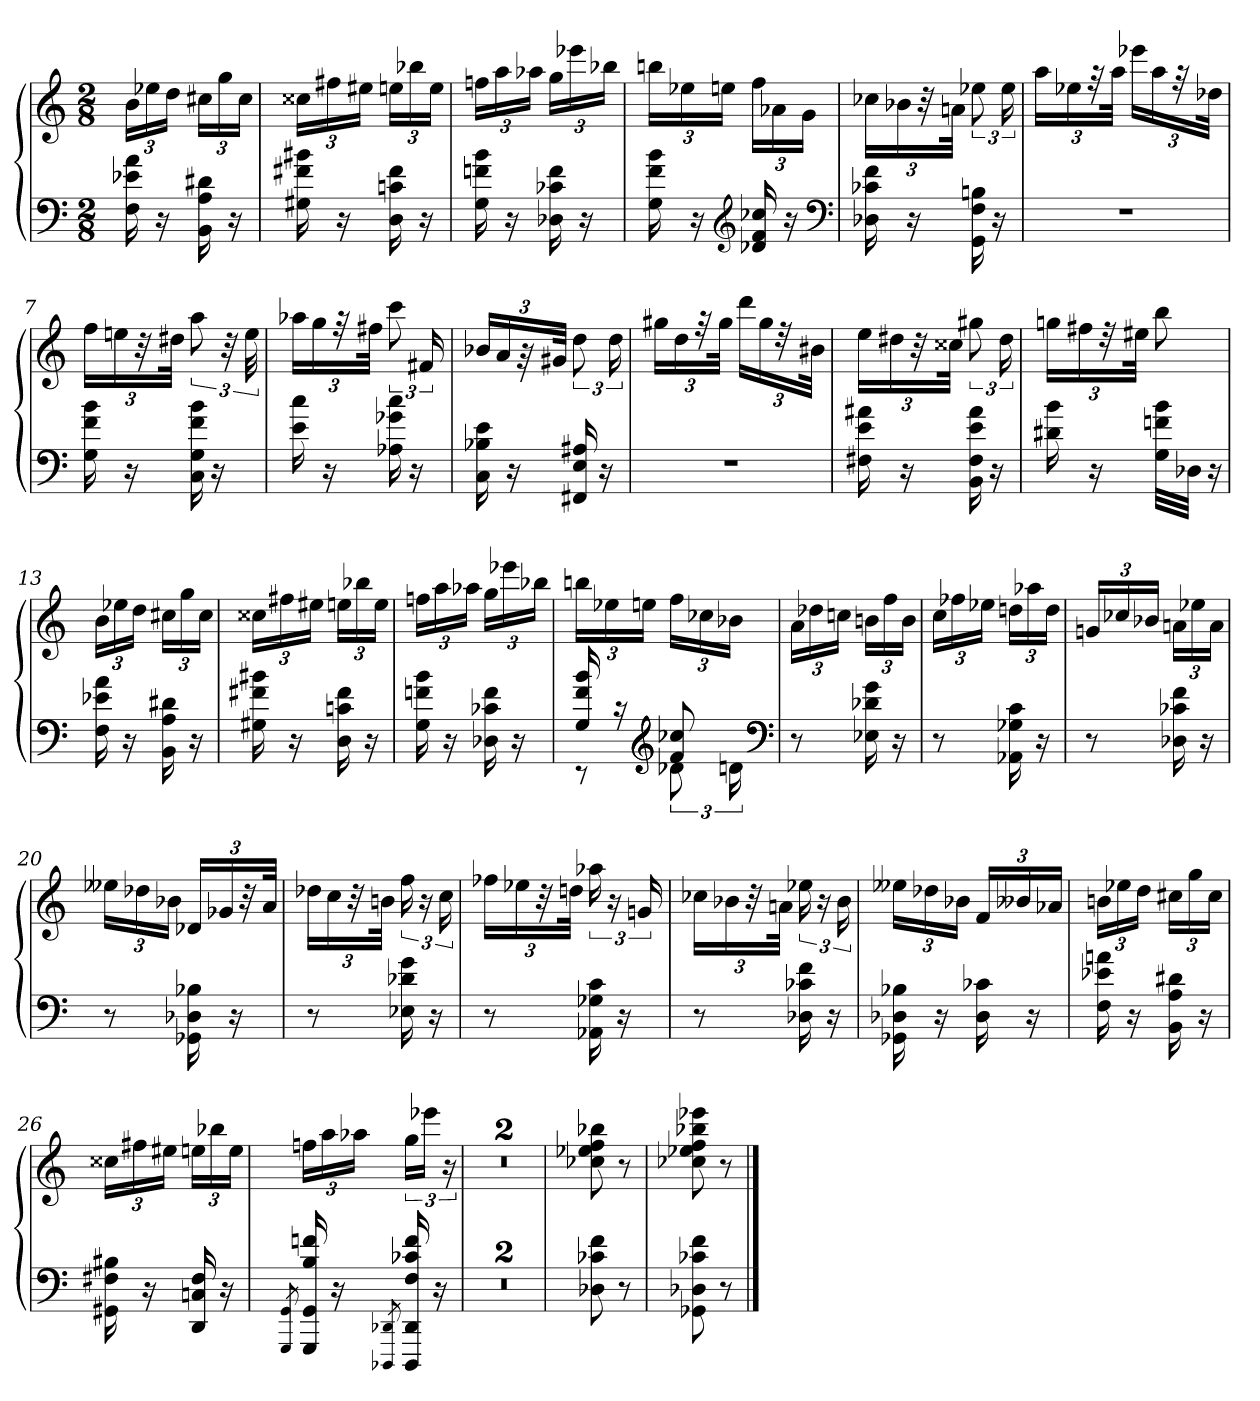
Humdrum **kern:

**kern	**kern
*part1	*part1
*staff2	*staff1
*clefF4	*clefG2
*k[]	*k[]
*M2/8	*M2/8
=1	=1
16F 16e-X 16a	24bLL
.	24ee-X
16r	.
.	24ddJJ
16BB 16A 16d#X	24cc#XLL
.	24gg
16r	.
.	24cc#JJ
=2	=2
16G#X 16f#X 16b#X	24cc##XLL
.	24ff#X
16r	.
.	24ee#XJJ
16D 16cn 16f#	24eenLL
.	24bb-X
16r	.
.	24eeJJ
=3	=3
16G 16fn 16b	24ffnLL
.	24aa
16r	.
.	24aa-XJJ
16D-X 16c-X 16f	24ggLL
.	24eee-X
16r	.
.	24bb-XJJ
=4	=4
16G 16f 16b	24bbnLL
.	24ee-X
16r	.
.	24eenJJ
*clefG2	*
16d-X 16f 16cc-X	24ffLL
.	24a-X
16r	.
.	24gJJ
*clefF4	*
=5	=5
16D-X 16c-X 16f	24cc-XLL
.	24b-X
16r	.
.	48r
.	48anJJk
16GG 16F 16Bn	12ee-X
16r	.
.	24ee-
=6	=6
4r	24aaLL
.	24ee-X
.	48r
.	48aaJJk
.	24eee-XLL
.	24aa
.	48r
.	48dd-XJJk
=7	=7
16G 16f 16b	24ffLL
.	24een
16r	.
.	48r
.	48dd#XJJk
16C 16G 16f 16b	12aa
16r	.
.	48r
.	48ee
=8	=8
16e 16cc	24aa-XLL
.	24gg
16r	.
.	48r
.	48ff#XJJk
16A-X 16g-X 16cc	12ccc
16r	.
.	24f#X
=9	=9
16C 16B-X 16e	24b-XLL
.	24a
16r	.
.	48r
.	48g#XJJk
16FF#X 16E 16A#X	12dd
16r	.
.	24dd
=10	=10
4r	24gg#XLL
.	24dd
.	48r
.	48gg#JJk
.	24dddLL
.	24gg#
.	48r
.	48b#XJJk
=11	=11
16F#X 16e 16a#X	24eeLL
.	24dd#X
16r	.
.	48r
.	48cc##XJJk
16BB 16F# 16e 16a#	12gg#X
16r	.
.	24dd#
=12	=12
16d#X 16b	24ggnLL
.	24ff#X
16r	.
.	48r
.	48ee#XJJk
32G 32fn 32bLLL	8bb
32D-XJJJ	.
16r	.
=13	=13
16F 16e-X 16a	24bLL
.	24ee-X
16r	.
.	24ddJJ
16BB 16A 16d#X	24cc#XLL
.	24gg
16r	.
.	24cc#JJ
=14	=14
16G#X 16f#X 16b#X	24cc##XLL
.	24ff#X
16r	.
.	24ee#XJJ
16D 16cn 16f#	24eenLL
.	24bb-X
16r	.
.	24eeJJ
=15	=15
16G 16fn 16b	24ffnLL
.	24aa
16r	.
.	24aa-XJJ
16D-X 16c-X 16f	24ggLL
.	24eee-X
16r	.
.	24bb-XJJ
=16	=16
*^	*
16G 16f 16b	8rEE	24bbnLL
.	.	24ee-X
16rc	.	.
.	.	24eenJJ
*clefG2	*	*
8f 8cc-X	12d-X	24ffLL
.	.	24cc-X
.	24dn	24b-XJJ
*v	*v	*
*clefF4	*
=17	=17
8r	24aLL
.	24dd-X
.	24ccnJJ
16E-X 16d-X 16g	24bnLL
.	24ff
16r	.
.	24bJJ
=18	=18
8r	24ccLL
.	24ff-X
.	24ee-XJJ
16AA-X 16G-X 16c	24ddnLL
.	24aa-X
16r	.
.	24ddJJ
=19	=19
8r	24gnLL
.	24cc-X
.	24b-XJJ
16D-X 16c-X 16f	24anLL
.	24ee-X
16r	.
.	24aJJ
=20	=20
8r	24ee--XLL
.	24dd-X
.	24b-XJJ
16GG-X 16D-X 16B-X	24d-XLL
.	24g-X
16r	.
.	48r
.	48aJJk
=21	=21
8r	24dd-XLL
.	24cc
.	48r
.	48bnJJk
16E-X 16d-X 16g	24ff
.	24r
16r	.
.	24cc
=22	=22
8r	24ff-XLL
.	24ee-X
.	48r
.	48ddnJJk
16AA-X 16G-X 16c	24aa-X
.	24r
16r	.
.	24gn
=23	=23
8r	24cc-XLL
.	24b-X
.	48r
.	48anJJk
16D-X 16c-X 16f	24ee-X
.	24r
16r	.
.	24b-
=24	=24
16GG-X 16D-X 16B-X	24ee--XLL
.	24dd-X
16r	.
.	24b-XJJ
16D- 16c-X	24fLL
.	24b--X
16r	.
.	24a-XJJ
=25	=25
16F 16e-X 16an	24bnLL
.	24ee-X
16r	.
.	24ddJJ
16BB 16A 16d#X	24cc#XLL
.	24gg
16r	.
.	24cc#JJ
=26	=26
16GG#X 16F#X 16B#X	24cc##XLL
.	24ff#X
16r	.
.	24ee#XJJ
16DD 16Cn 16F#	24eenLL
.	24bb-X
16r	.
.	24eeJJ
=27	=27
8qGGG/ 8qGG/	.
16GGG] 16GG] 16B 16fn	24ffnLL
.	24aa
16r	.
.	24aa-XJJ
8qDDD-X/ 8qDD-X/	.
16DDD-] 16DD-] 16F 16c-X 16f	24ggLL
.	24eee-XJJ
16r	.
.	24r
=28	=28
4r	4r
=29	=29
4r	4r
=30	=30
8D-X 8c-X 8f	8cc-X 8ee-X 8ff 8bb-X
8r	8r
=31	=31
8GG-X 8D-X 8c-X 8f	8cc-X 8ee-X 8ff 8bb-X 8eee-X
8r	8r
==	==
*-	*-
